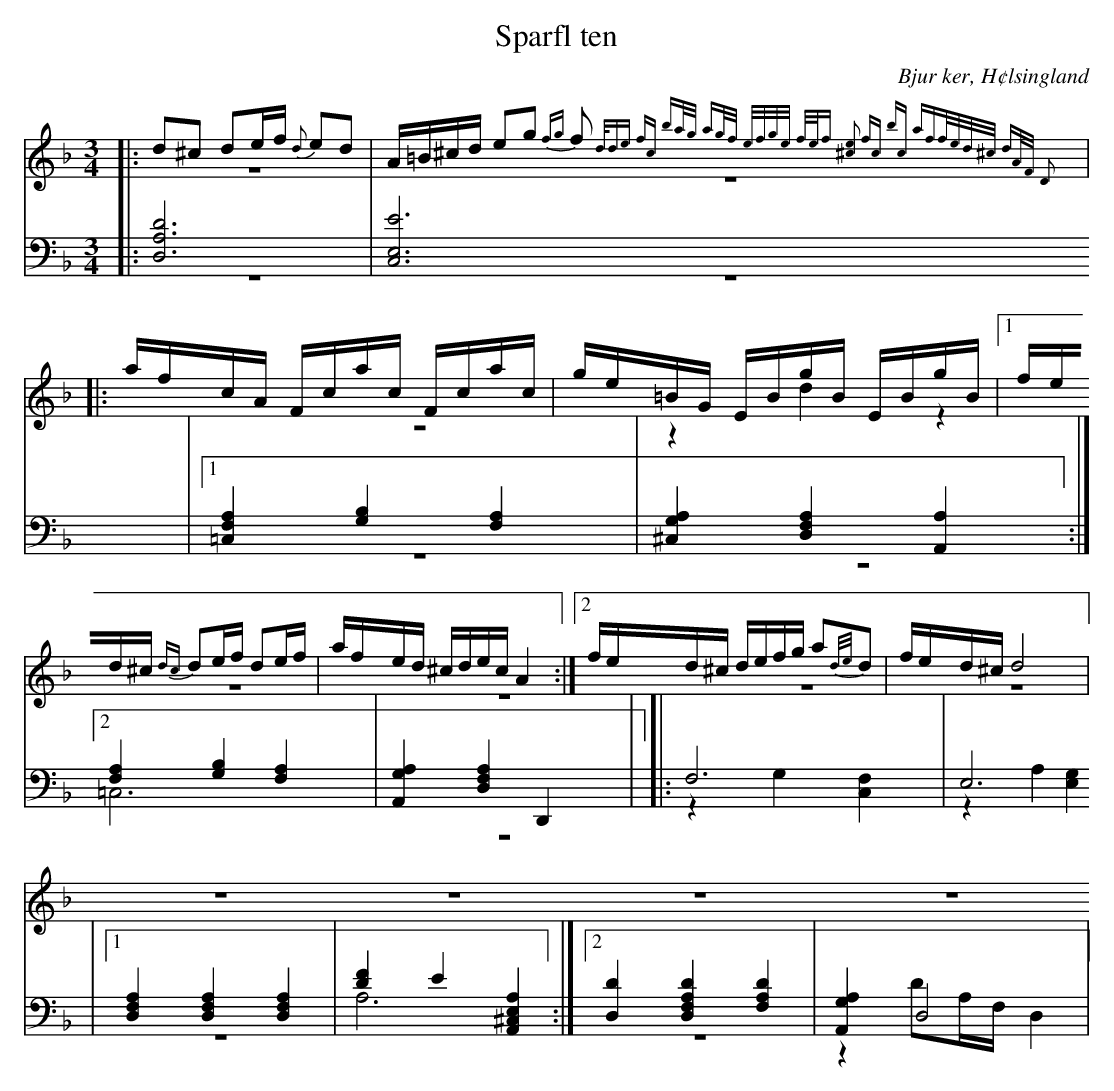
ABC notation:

X:1
T: Sparfl ten
O: Bjur ker, H¢lsingland
M: 3/4
L: 1/8
K: Dm
V:1
V:2 merge
V:3
V:4 merge
V:1
|:d^c de/f/ {d}ed|A/=B/^c/d/ eg {fg}f{d/d^/}e|1 fc ba/g/ ag/f/| e/f/g/e/ f/e/f [^c2e2]:|2 fc bc af|f/e/d/^c/ dA/F/ D2|
|:a/f/c/A/  F/c/a/c/ F/c/a/c/|g/e/=B/G/  E/B/g/B/  E/B/g/B/|1 f/e/d/^c/ {dc}de/f/ de/f/|a/f/e/d/ ^c/d/e/c/ A2:|2 f/e/d/^c/ d/e/f/g/ a{d/e/}d|f/e/d/^c/ d4|
V:2
|:z6|z6|1 z6|z2 d2 z2:|2 z6|z6|
|:z6|z6|1 z6|z6:|2 z6|z6|
V:3 clef=bass
|:[D,6A,6D6]|[E,6C,6E6]|1 [=C,2F,2A,2] [G,2B,2] [F,2A,2]|[^C,2G,2A,2] [D,2F,2A,2] [A,,2A,2]:|2 [F,2A,2] [G,2B,2] [F,2A,2]|[A,,2G,2A,2] [D,2F,2A,2] D,,2|
|:F,6|E,6|1 [D,2F,2A,2] [D,2F,2A,2] [D,2F,2A,2]|[D2F2] E2 [A,,2^C,2E,2A,2]:|2 [D,2D2] [D,2F,2A,2D2] [F,2A,2D2]|[A,,2G,2A,2] D,4|
V:4 clef=bass
|:z6|z6|1 z6|z6:|2 =C,6|z6|
|:z2 G,2 [C,2F,2]|z2 A,2 [E,2G,2]|1 z6|A,6:|2 z6|z2 DA,/F,/ D,2|
